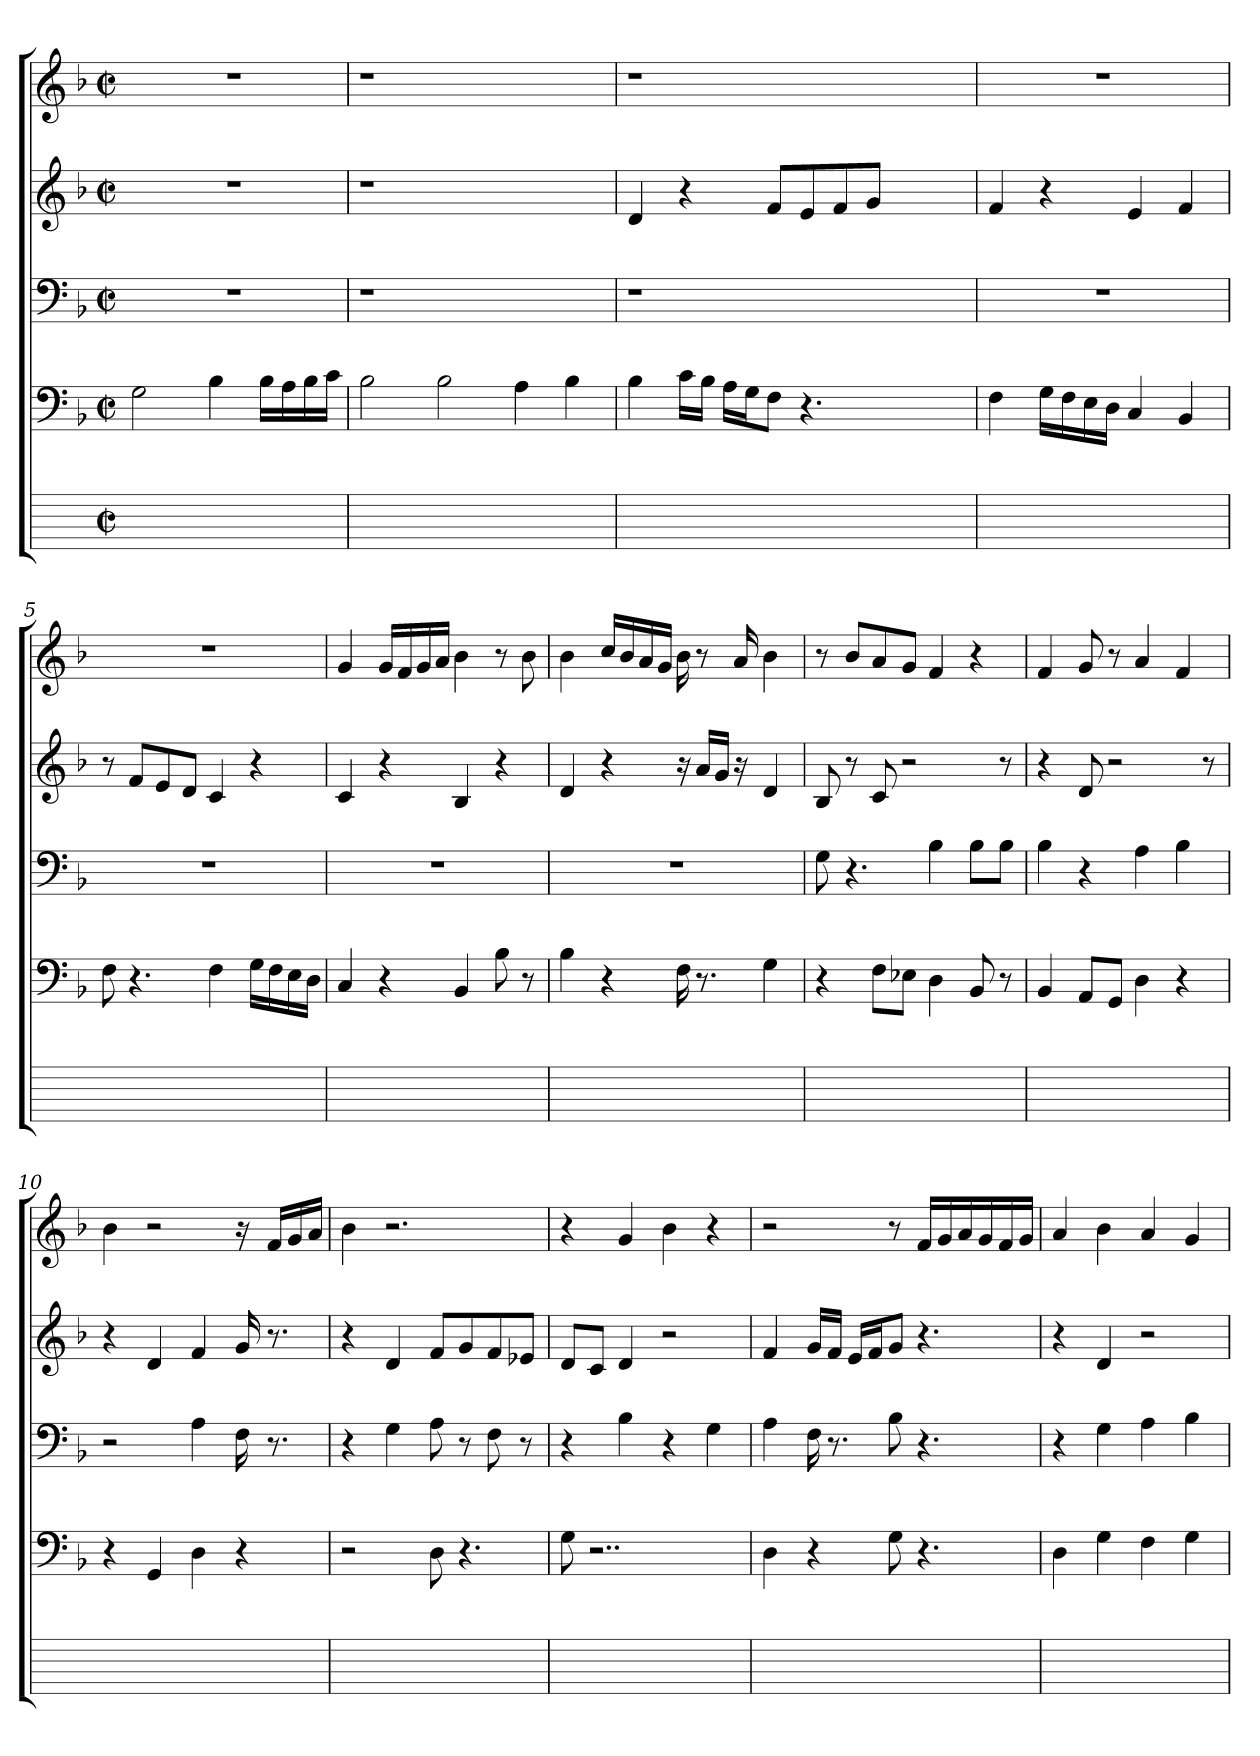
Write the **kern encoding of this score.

**kern	**kern	**kern	**kern	**kern
*part5	*part4	*part3	*part2	*part1
*staff5	*staff4	*staff3	*staff2	*staff1
*stria6	*	*	*	*
*	*clefF4	*clefF4	*clefG2	*clefG2
*	*k[b-]	*k[b-]	*k[b-]	*k[b-]
*	*F:	*F:	*F:	*F:
*M2/2	*M2/2	*M2/2	*M2/2	*M2/2
*met(c|)	*met(c|)	*met(c|)	*met(c|)	*met(c|)
=1	=1	=1	=1	=1
1ryy	2G	1r	1r	1r
.	4B-	.	.	.
.	16B-iLL	.	.	.
.	16Ai	.	.	.
.	16B-i	.	.	.
.	16ciJJ	.	.	.
=2	=2	=2	=2	=2
1ryy	2B-j	1r	1r	1r
.	2B-	.	.	.
2ryy	4A	2ryy	2ryy	2ryy
.	4B-	.	.	.
=3	=3	=3	=3	=3
2ryy	4B-j	1r	4d	1r
.	16cZLL	.	4r	.
.	16B-iJJ	.	.	.
.	16AjLL	.	.	.
.	16GiJ	.	.	.
1ryy	8FJ	.	8fL	.
.	4.r	.	8ei	.
.	.	.	8fi	.
.	.	.	8gZJ	.
.	2ryy	2ryy	2ryy	2ryy
=4	=4	=4	=4	=4
1ryy	4Fj	1r	4f	1r
.	16GZLL	.	4r	.
.	16Fi	.	.	.
.	16Ej	.	.	.
.	16DiJJ	.	.	.
.	4C	.	4e	.
.	4BB-	.	4f	.
=5	=5	=5	=5	=5
1ryy	8F	1r	8r	1r
.	4.r	.	8fiL	.
.	.	.	8e	.
.	.	.	8dJ	.
.	4Fj	.	4c	.
.	16GZLL	.	4r	.
.	16Fi	.	.	.
.	16Ej	.	.	.
.	16DiJJ	.	.	.
=6	=6	=6	=6	=6
1ryy	4C	1r	4cj	4g
.	4r	.	4r	16giLL
.	.	.	.	16fi
.	.	.	.	16gi
.	.	.	.	16aiJJ
.	4BB-	.	4B-Z	4b-
.	8B-	.	4r	8r
.	8r	.	.	8b-
=7	=7	=7	=7	=7
1ryy	4B-j	1r	4d	4b-
.	4r	.	4r	16ccZLL
.	.	.	.	16b-i
.	.	.	.	16aZ
.	.	.	.	16giJJ
.	16F	.	16r	16b-j
.	8.r	.	16aiLL	8r
.	.	.	16gZJJ	.
.	.	.	16r	16ai
.	4G	.	4d	4b-
=8	=8	=8	=8	=8
1ryy	4r	8G	8B-	8r
.	.	4.r	8r	8b-iL
.	8FL	.	8c	8a
.	8E-XVJ	.	2r	8gJ
.	4D	4B-	.	4f
.	8BB-	8B-jL	.	4r
.	8r	8B-J	8r	.
=9	=9	=9	=9	=9
1ryy	4BB-j	4B-	4r	4fj
.	8AAL	4r	8d	8g
.	8GGJ	.	2r	8r
.	4D	4A	.	4a
.	4r	4B-	.	4f
.	.	.	8r	.
=10	=10	=10	=10	=10
1ryy	4r	2r	4r	4b-
.	4GG	.	4d	2r
.	4D	4AZ	4f	.
.	4r	16Fj	16gZ	16r
.	.	8.r	8.r	16fiLL
.	.	.	.	16gi
.	.	.	.	16aiJJ
=11	=11	=11	=11	=11
1ryy	2r	4r	4r	4b-
.	.	4G	4d	2.r
.	8D	8A	8fL	.
.	4.r	8r	8gi	.
.	.	8F	8fj	.
.	.	8r	8e-XVJ	.
=12	=12	=12	=12	=12
1ryy	8G	4r	8dL	4r
.	2..r	.	8cJ	.
.	.	4B-j	4d	4g
.	.	4r	2r	4b-
.	.	4G	.	4r
=13	=13	=13	=13	=13
1ryy	4D	4A	4f	2r
.	4r	16F	16gZLL	.
.	.	8.r	16fiJJ	.
.	.	.	16eiLL	.
.	.	.	16fiJ	.
.	8G	8B-	8gZJ	8r
.	4.r	4.r	4.r	16fiLL
.	.	.	.	16gi
.	.	.	.	16aZ
.	.	.	.	16gi
.	.	.	.	16fi
.	.	.	.	16giJJ
=14	=14	=14	=14	=14
1ryy	4D	4r	4r	4a
.	4G	4G	4d	4b-
.	4F	4A	2r	4a
.	4G	4B-	.	4g
=	=	=	=	=
*-	*-	*-	*-	*-
